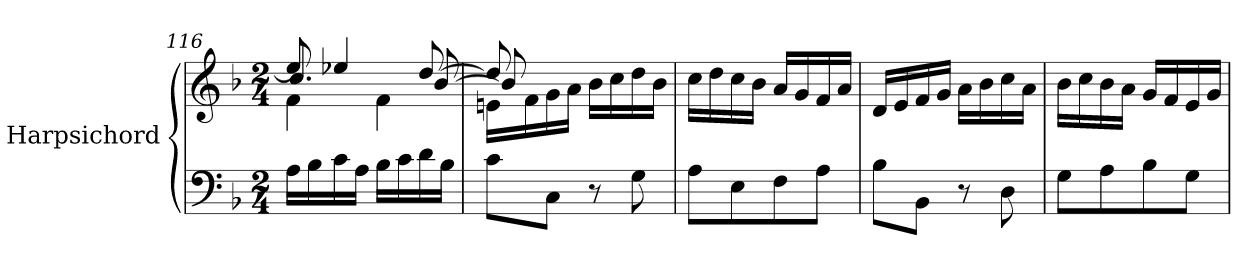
**kern	**kern
*part1	*part1
*staff2	*staff1
*I"Harpsichord	*
*I'Hch.	*
*clefF4	*clefG2
*k[b-]	*k[b-]
*M2/4	*M2/4
=116	=116
*	*^
*	*	*^
16A\LL	8ee/]	4f\	4.cc/
16B-\	.	.	.
16c\	4ee-X/	.	.
16A\JJ	.	.	.
16B-\LL	.	4f\	.
16c\	.	.	.
16d\	[8dd/	.	[8b-/
16B-\JJ	.	.	.
=117	=117	=117	=117
8c\L	8dd/]	16en\LL	8b-/]
.	.	16f\	.
8C\J	8ryy	16g\	8ryy
.	.	16a\JJ	.
8r	4ryy	16b-\LL	4ryy
.	.	16cc\	.
8G\	.	16dd\	.
.	.	16b-\JJ	.
*	*v	*v	*v
=118	=118
8A\L	16cc\LL
.	16dd\
8E\	16cc\
.	16b-\JJ
8F\	16a/LL
.	16g/
8A\J	16f/
.	16a/JJ
=119	=119
8B-\L	16d/LL
.	16e/
8BB-\J	16f/
.	16g/JJ
8r	16a\LL
.	16b-\
8D\	16cc\
.	16a\JJ
=120	=120
8G\L	16b-\LL
.	16cc\
8A\	16b-\
.	16a\JJ
8B-\	16g/LL
.	16f/
8G\J	16e/
.	16g/JJ
=	=
*-	*-
